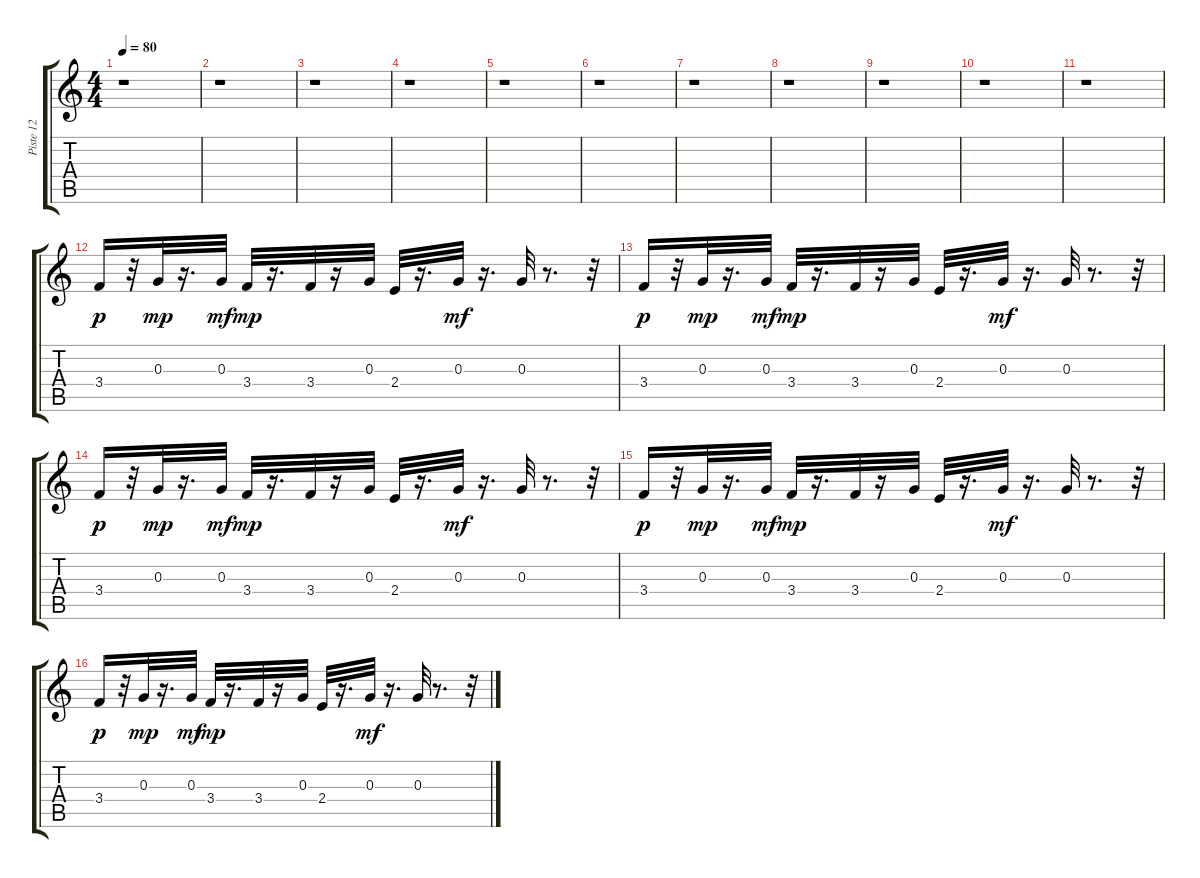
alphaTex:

\track ("Piste 12" "Piste 12") {instrument electricguitarmuted}
\staff {score tabs}
\tuning (E4 B3 G3 D3 A2 E2) {hide}
\ts (4 4)
\tempo 80
\clef g2
\ks c
r.1{dy p} |
r.1 |
r.1 |
r.1 |
r.1 |
r.1 |
r.1 |
r.1 |
r.1 |
r.1 |
r.1 |
3.4.16 r.32 0.3.32{dy mp} r.16{d} 0.3.32{dy mf} 3.4.32{dy mp} r.16{d} 3.4.32 r.16 0.3.32 2.4.32 r.16{d} 0.3.32{dy mf} r.16{d} 0.3.32 r.8{d} r.32 |
3.4.16{dy p} r.32 0.3.32{dy mp} r.16{d} 0.3.32{dy mf} 3.4.32{dy mp} r.16{d} 3.4.32 r.16 0.3.32 2.4.32 r.16{d} 0.3.32{dy mf} r.16{d} 0.3.32 r.8{d} r.32 |
3.4.16{dy p} r.32 0.3.32{dy mp} r.16{d} 0.3.32{dy mf} 3.4.32{dy mp} r.16{d} 3.4.32 r.16 0.3.32 2.4.32 r.16{d} 0.3.32{dy mf} r.16{d} 0.3.32 r.8{d} r.32 |
3.4.16{dy p} r.32 0.3.32{dy mp} r.16{d} 0.3.32{dy mf} 3.4.32{dy mp} r.16{d} 3.4.32 r.16 0.3.32 2.4.32 r.16{d} 0.3.32{dy mf} r.16{d} 0.3.32 r.8{d} r.32 |
3.4.16{dy p} r.32 0.3.32{dy mp} r.16{d} 0.3.32{dy mf} 3.4.32{dy mp} r.16{d} 3.4.32 r.16 0.3.32 2.4.32 r.16{d} 0.3.32{dy mf} r.16{d} 0.3.32 r.8{d} r.32
